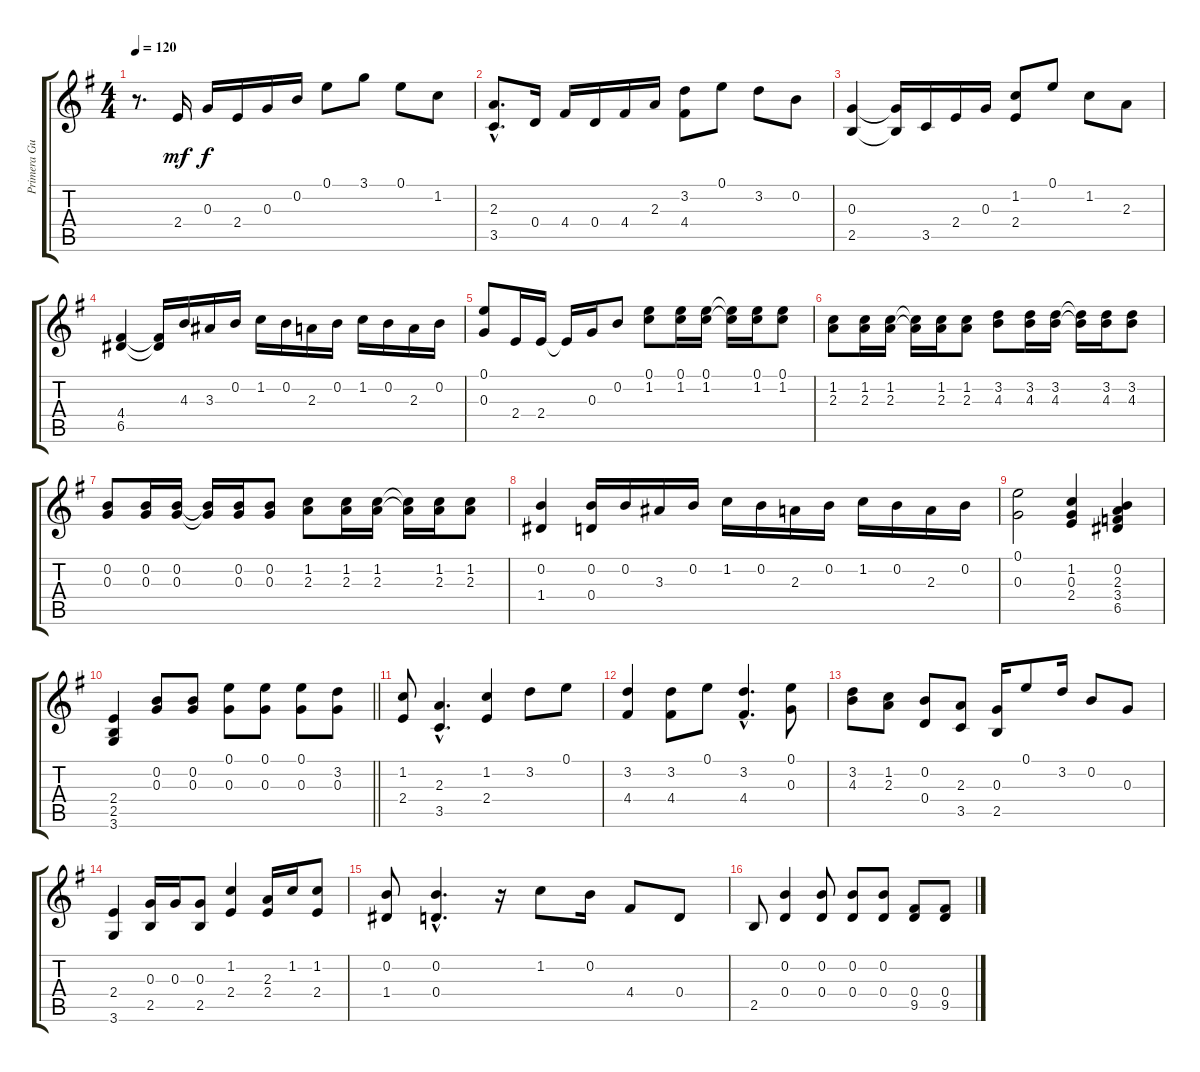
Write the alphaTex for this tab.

\track ("Primera Guitara" "Primera Gu") {instrument acousticguitarsteel}
\staff {score tabs}
\tuning (E4 B3 G3 D3 A2 E2) {hide}
\ts (4 4)
\tempo 120
\clef g2
\ks g
r.8{d dy mf instrument acousticguitarsteel} 2.4.16 0.3.16{dy f} 2.4.16 0.3.16 0.2.16 0.1.8 3.1.8 0.1.8 1.2.8 |
(2.3{hac} 3.5{hac}).8{d} 0.4.16 4.4.16 0.4.16 4.4.16 2.3.16 (3.2 4.4).8 0.1.8 3.2.8 0.2.8 |
(0.3 2.5).4 (0.3{t} 2.5{t}).16 3.5.16 2.4.16 0.3.16 (1.2 2.4).8 0.1.8 1.2.8 2.3.8 |
(4.4 6.5).4 (4.4{t} 6.5{t}).16 4.3.16 3.3.16 0.2.16 1.2.16 0.2.16 2.3.16 0.2.16 1.2.16 0.2.16 2.3.16 0.2.16 |
(0.1 0.3).8 2.4.16 2.4.16 2.4{t}.16 0.3.16 0.2.8 (0.1 1.2).8 (0.1 1.2).16 (0.1 1.2).16 (0.1{t} 1.2{t}).16 (0.1 1.2).16 (0.1 1.2).8 |
(1.2 2.3).8 (1.2 2.3).16 (1.2 2.3).16 (1.2{t} 2.3{t}).16 (1.2 2.3).16 (1.2 2.3).8 (3.2 4.3).8 (3.2 4.3).16 (3.2 4.3).16 (3.2{t} 4.3{t}).16 (3.2 4.3).16 (3.2 4.3).8 |
(0.2 0.3).8 (0.2 0.3).16 (0.2 0.3).16 (0.2{t} 0.3{t}).16 (0.2 0.3).16 (0.2 0.3).8 (1.2 2.3).8 (1.2 2.3).16 (1.2 2.3).16 (1.2{t} 2.3{t}).16 (1.2 2.3).16 (1.2 2.3).8 |
(0.2 1.4).4 (0.2 0.4).16 0.2.16 3.3.16 0.2.16 1.2.16 0.2.16 2.3.16 0.2.16 1.2.16 0.2.16 2.3.16 0.2.16 |
(0.1 0.3).2 (1.2 0.3 2.4).4 (0.2 2.3 3.4 6.5).4 |
\barLineRight lightlight
(2.4 2.5 3.6).4 (0.2 0.3).8 (0.2 0.3).8 (0.1 0.3).8 (0.1 0.3).8 (0.1 0.3).8 (3.2 0.3).8 |
(1.2 2.4).8 (2.3{hac} 3.5{hac}).4{d} (1.2 2.4).4 3.2.8 0.1.8 |
(3.2 4.4).4 (3.2 4.4).8 0.1.8 (3.2{hac} 4.4{hac}).4{d} (0.1 0.3).8 |
(3.2 4.3).8 (1.2 2.3).8 (0.2 0.4).8 (2.3 3.5).8 (0.3 2.5).16 0.1.8 3.2.16 0.2.8 0.3.8 |
(2.4 3.6).4 (0.3 2.5).16 0.3.16 (0.3 2.5).8 (1.2 2.4).4 (2.3 2.4).16 1.2.16 (1.2 2.4).8 |
(0.2 1.4).8 (0.2{hac} 0.4{hac}).4{d} r.16 1.2.8 0.2.16 4.4.8 0.4.8 |
2.5.8 (0.2 0.4).4 (0.2 0.4).8 (0.2 0.4).8 (0.2 0.4).8 (0.4 9.5).8 (0.4 9.5).8
